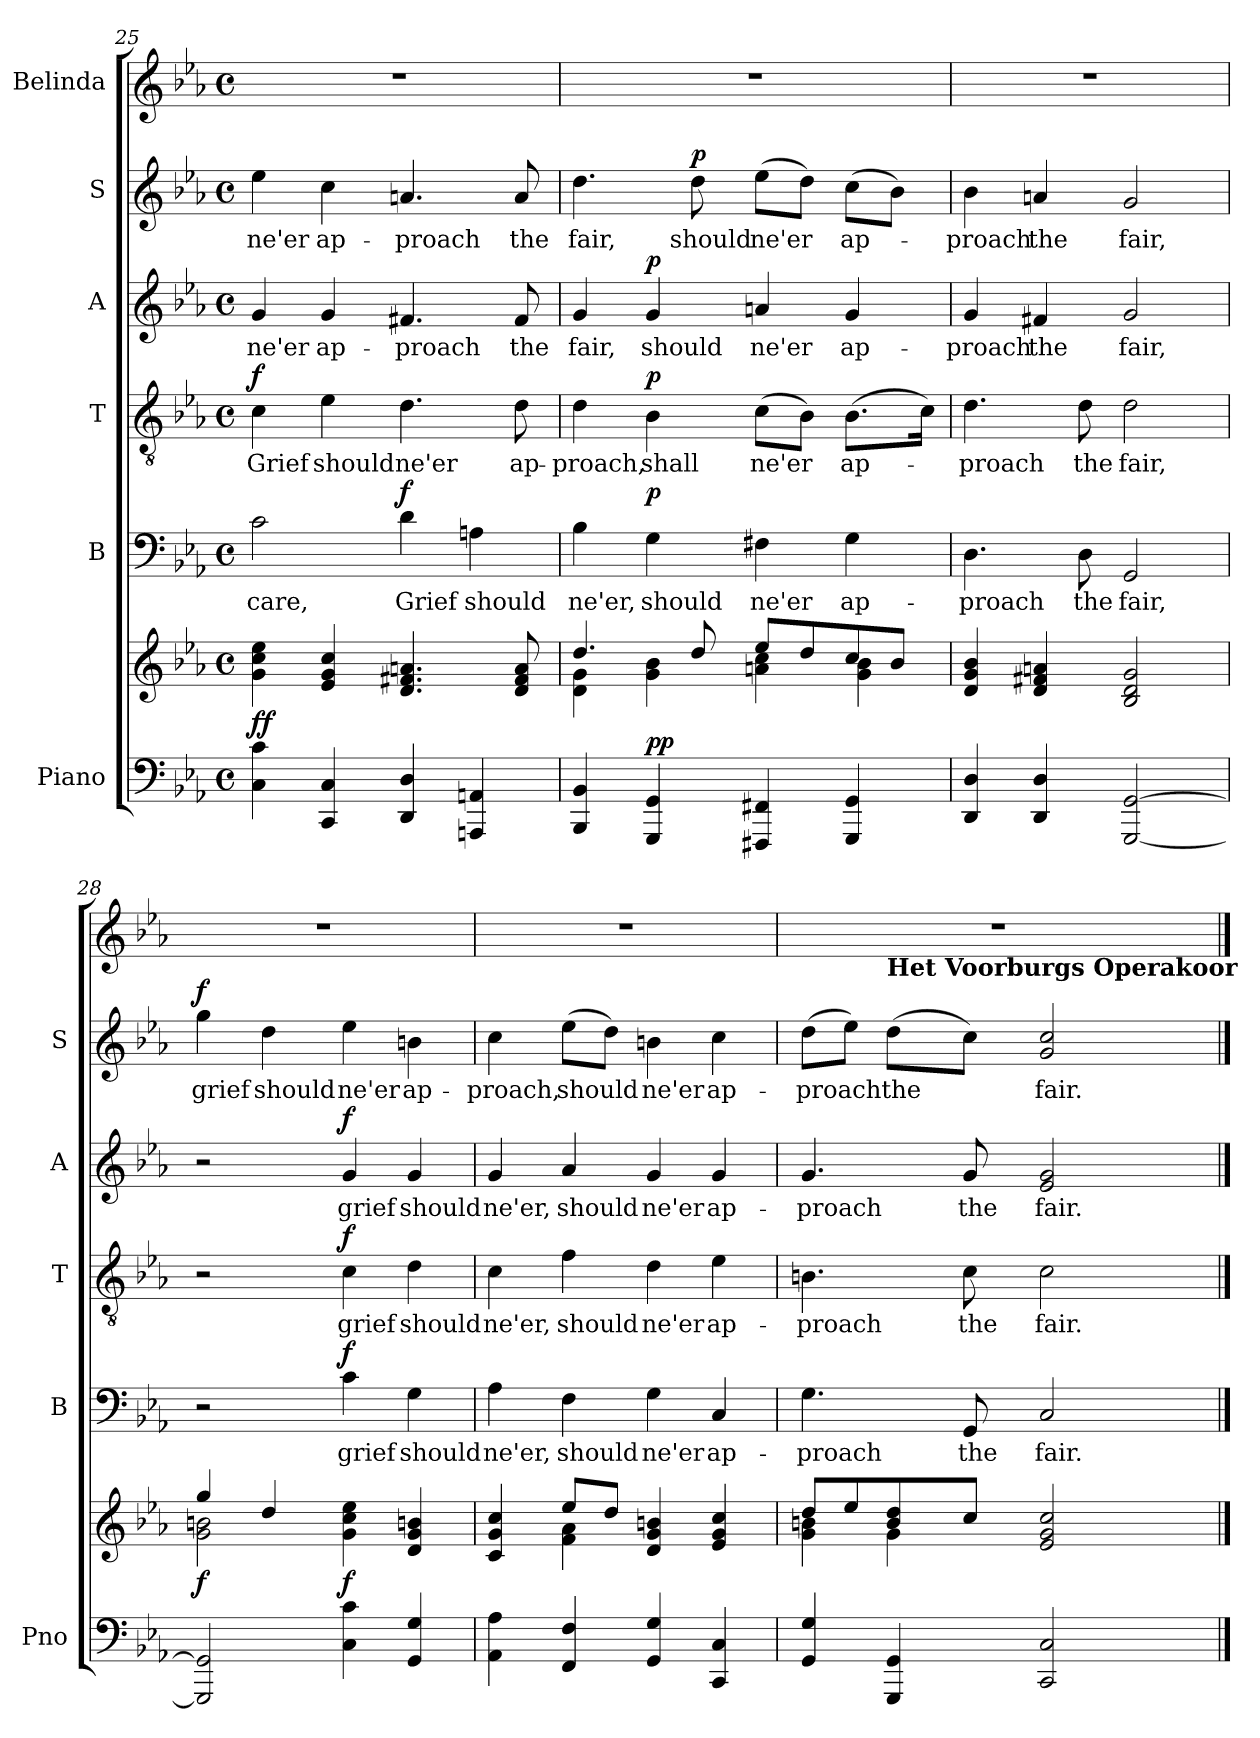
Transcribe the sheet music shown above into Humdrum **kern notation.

**kern	**kern	**dynam	**kern	**text	**dynam	**kern	**text	**dynam	**kern	**text	**dynam	**kern	**text	**dynam	**kern
*part6	*part6	*part6	*part5	*part5	*part5	*part4	*part4	*part4	*part3	*part3	*part3	*part2	*part2	*part2	*part1
*staff7	*staff6	*staff6/7	*staff5	*staff5	*staff5	*staff4	*staff4	*staff4	*staff3	*staff3	*staff3	*staff2	*staff2	*staff2	*staff1
*I"Piano	*	*	*I"B	*	*	*I"T	*	*	*I"A	*	*	*I"S	*	*	*I"Belinda
*I'Pno	*	*	*I'B	*	*	*I'T	*	*	*I'A	*	*	*I'S	*	*	*
!!LO:PB:g=z
*clefF4	*clefG2	*	*clefF4	*	*	*clefGv2	*	*	*clefG2	*	*	*clefG2	*	*	*clefG2
*k[b-e-a-]	*k[b-e-a-]	*	*k[b-e-a-]	*	*	*k[b-e-a-]	*	*	*k[b-e-a-]	*	*	*k[b-e-a-]	*	*	*k[b-e-a-]
*M4/4	*M4/4	*	*M4/4	*	*	*M4/4	*	*	*M4/4	*	*	*M4/4	*	*	*M4/4
*met(c)	*met(c)	*	*met(c)	*	*	*met(c)	*	*	*met(c)	*	*	*met(c)	*	*	*met(c)
=25	=25	=25	=25	=25	=25	=25	=25	=25	=25	=25	=25	=25	=25	=25	=25
!	!	!LO:DY:a=2	!	!LO:LY:b	!	!	!LO:LY:b	!	!	!LO:LY:b	!	!	!LO:LY:b	!	!
!	!	!LO:DY:n=1:a	!	!	!	!	!	!LO:DY:a	!	!	!	!	!	!	!
4C\ 4c\	4g\ 4cc\ 4ee-\	f f	2c\	care,	.	4c\	Grief	f	4g/	ne'er	.	4ee-\	ne'er	.	1r
!	!	!	!	!	!	!	!LO:LY:b	!	!	!LO:LY:b	!	!	!LO:LY:b	!	!
4CC/ 4C/	4e-/ 4g/ 4cc/	.	.	.	.	4e-\	should	.	4g/	ap-	.	4cc\	ap-	.	.
!	!	!	!	!LO:LY:b	!LO:DY:a	!	!LO:LY:b	!	!	!LO:LY:b	!	!	!LO:LY:b	!	!
4DD/ 4D/	4.d/ 4.f#X/ 4.an/	.	4d\	Grief	f	4.d\	ne'er	.	4.f#X/	-proach	.	4.an/	-proach	.	.
!	!	!	!	!LO:LY:b	!	!	!	!	!	!	!	!	!	!	!
4AAAn/ 4AAn/	.	.	4An\	should	.	.	.	.	.	.	.	.	.	.	.
!	!	!	!	!	!	!	!LO:LY:b	!	!	!LO:LY:b	!	!	!LO:LY:b	!	!
.	8d/ 8f#/ 8a/	.	.	.	.	8d\	ap-	.	8f#/	the	.	8a/	the	.	.
=26	=26	=26	=26	=26	=26	=26	=26	=26	=26	=26	=26	=26	=26	=26	=26
*	*^	*	*	*	*	*	*	*	*	*	*	*	*	*	*
!	!	!	!	!	!LO:LY:b	!	!	!LO:LY:b	!	!	!LO:LY:b	!	!	!LO:LY:b	!	!
4BBB-/ 4BB-/	4.dd/	4d\ 4g\	.	4B-\	ne'er,	.	4d\	-proach,	.	4g/	fair,	.	4.dd\	fair,	.	1r
!	!	!	!LO:DY:a=2	!	!LO:LY:b	!	!	!LO:LY:b	!	!	!LO:LY:b	!	!	!	!	!
!	!	!	!LO:DY:n=1:a	!	!	!LO:DY:a	!	!	!LO:DY:a	!	!	!LO:DY:a	!	!	!	!
4GGG/ 4GG/	.	4g\ 4b-\	p p	4G\	should	p	4B-\	shall	p	4g/	should	p	.	.	.	.
!	!	!	!	!	!	!	!	!	!	!	!	!	!	!LO:LY:b	!LO:DY:a	!
.	8dd/	.	.	.	.	.	.	.	.	.	.	.	8dd\	should	p	.
!	!	!	!	!	!LO:LY:b	!	!	!LO:LY:b	!	!	!LO:LY:b	!	!	!LO:LY:b	!	!
4FFF#X/ 4FF#X/	8ee-/L	4an\ 4cc\	.	4F#X\	ne'er	.	(>8c\L	ne'er	.	4an/	ne'er	.	(>8ee-\L	ne'er	.	.
.	8dd/	.	.	.	.	.	8B-\J)	.	.	.	.	.	8dd\J)	.	.	.
!	!	!	!	!	!LO:LY:b	!	!	!LO:LY:b	!	!	!LO:LY:b	!	!	!LO:LY:b	!	!
4GGG/ 4GG/	8cc/	4g\ 4b-\	.	4G\	ap-	.	(>8.B-\L	ap-	.	4g/	ap-	.	(>8cc\L	ap-	.	.
.	8b-/J	.	.	.	.	.	.	.	.	.	.	.	8b-\J)	.	.	.
.	.	.	.	.	.	.	16c\Jk)	.	.	.	.	.	.	.	.	.
*	*v	*v	*	*	*	*	*	*	*	*	*	*	*	*	*	*
=27	=27	=27	=27	=27	=27	=27	=27	=27	=27	=27	=27	=27	=27	=27	=27
!	!	!	!	!LO:LY:b	!	!	!LO:LY:b	!	!	!LO:LY:b	!	!	!LO:LY:b	!	!
4DD/ 4D/	4d/ 4g/ 4b-/	.	4.D\	-proach	.	4.d\	-proach	.	4g/	-proach	.	4b-\	-proach	.	1r
!	!	!	!	!	!	!	!	!	!	!LO:LY:b	!	!	!LO:LY:b	!	!
4DD/ 4D/	4d/ 4f#X/ 4an/	.	.	.	.	.	.	.	4f#X/	the	.	4an/	the	.	.
!	!	!	!	!LO:LY:b	!	!	!LO:LY:b	!	!	!	!	!	!	!	!
.	.	.	8D\	the	.	8d\	the	.	.	.	.	.	.	.	.
!	!	!	!	!LO:LY:b	!	!	!LO:LY:b	!	!	!LO:LY:b	!	!	!LO:LY:b	!	!
[2GGG/ [2GG/	2B-/ 2d/ 2g/	.	2GG/	fair,	.	2d\	fair,	.	2g/	fair,	.	2g/	fair,	.	.
!!LO:LB:g=z
=28	=28	=28	=28	=28	=28	=28	=28	=28	=28	=28	=28	=28	=28	=28	=28
*	*^	*	*	*	*	*	*	*	*	*	*	*	*	*	*
!	!	!	!LO:DY:b	!	!	!	!	!	!	!	!	!	!	!LO:LY:b	!LO:DY:a	!
2GGG/] 2GG/]	4gg/	2g\ 2bn\	f	2r	.	.	2r	.	.	2r	.	.	4gg\	grief	f	1r
!	!	!	!	!	!	!	!	!	!	!	!	!	!	!LO:LY:b	!	!
.	4dd/	.	.	.	.	.	.	.	.	.	.	.	4dd\	should	.	.
!	!	!	!LO:DY:a=2	!	!LO:LY:b	!LO:DY:a	!	!LO:LY:b	!LO:DY:a	!	!LO:LY:b	!LO:DY:a	!	!LO:LY:b	!	!
4C\ 4c\	4g\ 4cc\ 4ee-\	2ryy	f	4c\	grief	f	4c\	grief	f	4g/	grief	f	4ee-\	ne'er	.	.
!	!	!	!	!	!LO:LY:b	!	!	!LO:LY:b	!	!	!LO:LY:b	!	!	!LO:LY:b	!	!
4GG/ 4G/	4d/ 4g/ 4bn/	.	.	4G\	should	.	4d\	should	.	4g/	should	.	4bn\	ap-	.	.
=29	=29	=29	=29	=29	=29	=29	=29	=29	=29	=29	=29	=29	=29	=29	=29	=29
!	!	!	!	!	!LO:LY:b	!	!	!LO:LY:b	!	!	!LO:LY:b	!	!	!LO:LY:b	!	!
4AA-\ 4A-\	4c/ 4g/ 4cc/	4ryy	.	4A-\	ne'er,	.	4c\	ne'er,	.	4g/	ne'er,	.	4cc\	-proach,	.	1r
!	!	!	!	!	!LO:LY:b	!	!	!LO:LY:b	!	!	!LO:LY:b	!	!	!LO:LY:b	!	!
4FF/ 4F/	8ee-/L	4f\ 4a-\	.	4F\	should	.	4f\	should	.	4a-/	should	.	(>8ee-\L	should	.	.
.	8dd/J	.	.	.	.	.	.	.	.	.	.	.	8dd\J)	.	.	.
!	!	!	!	!	!LO:LY:b	!	!	!LO:LY:b	!	!	!LO:LY:b	!	!	!LO:LY:b	!	!
4GG/ 4G/	4d/ 4g/ 4bn/	2ryy	.	4G\	ne'er	.	4d\	ne'er	.	4g/	ne'er	.	4bn\	ne'er	.	.
!	!	!	!	!	!LO:LY:b	!	!	!LO:LY:b	!	!	!LO:LY:b	!	!	!LO:LY:b	!	!
4CC/ 4C/	4e-/ 4g/ 4cc/	.	.	4C/	ap-	.	4e-\	ap-	.	4g/	ap-	.	4cc\	ap-	.	.
=30	=30	=30	=30	=30	=30	=30	=30	=30	=30	=30	=30	=30	=30	=30	=30	=30
!	!	!	!	!	!LO:LY:b	!	!	!LO:LY:b	!	!	!LO:LY:b	!	!	!LO:LY:b	!	!
*	*	*	*	*	*	*	*	*	*	*	*	*	*	*	*	*^
4GG/ 4G/	8dd/L	4g\ 4bn\	.	4.G\	-proach	.	4.Bn\	-proach	.	4.g/	-proach	.	(>8dd\L	-proach	.	1r	4ryy
.	8ee-/	.	.	.	.	.	.	.	.	.	.	.	8ee-\J)	.	.	.	.
!	!	!	!	!	!	!	!	!	!	!	!	!	!	!	!	!	!LO:TX:b:B:t=Het Voorburgs Operakoor
!	!	!	!	!	!	!	!	!	!	!	!	!	!	!LO:LY:b	!	!	!
4GGG/ 4GG/	8b/ 8dd/	4g\	.	.	.	.	.	.	.	.	.	.	(>8dd\L	the	.	.	2.ryy
!	!	!	!	!	!LO:LY:b	!	!	!LO:LY:b	!	!	!LO:LY:b	!	!	!	!	!	!
.	8cc/J	.	.	8GG/	the	.	8c\	the	.	8g/	the	.	8cc\J)	.	.	.	.
!	!	!	!	!	!LO:LY:b	!	!	!LO:LY:b	!	!	!LO:LY:b	!	!	!LO:LY:b	!	!	!
2CC/ 2C/	2e-/ 2g/ 2cc/	2ryy	.	2C/	fair.	.	2c\	fair.	.	2e-/ 2g!/	fair.	.	2g!/ 2cc/	fair.	.	.	.
*	*v	*v	*	*	*	*	*	*	*	*	*	*	*	*	*	*v	*v
==	==	==	==	==	==	==	==	==	==	==	==	==	==	==	==
*-	*-	*-	*-	*-	*-	*-	*-	*-	*-	*-	*-	*-	*-	*-	*-
